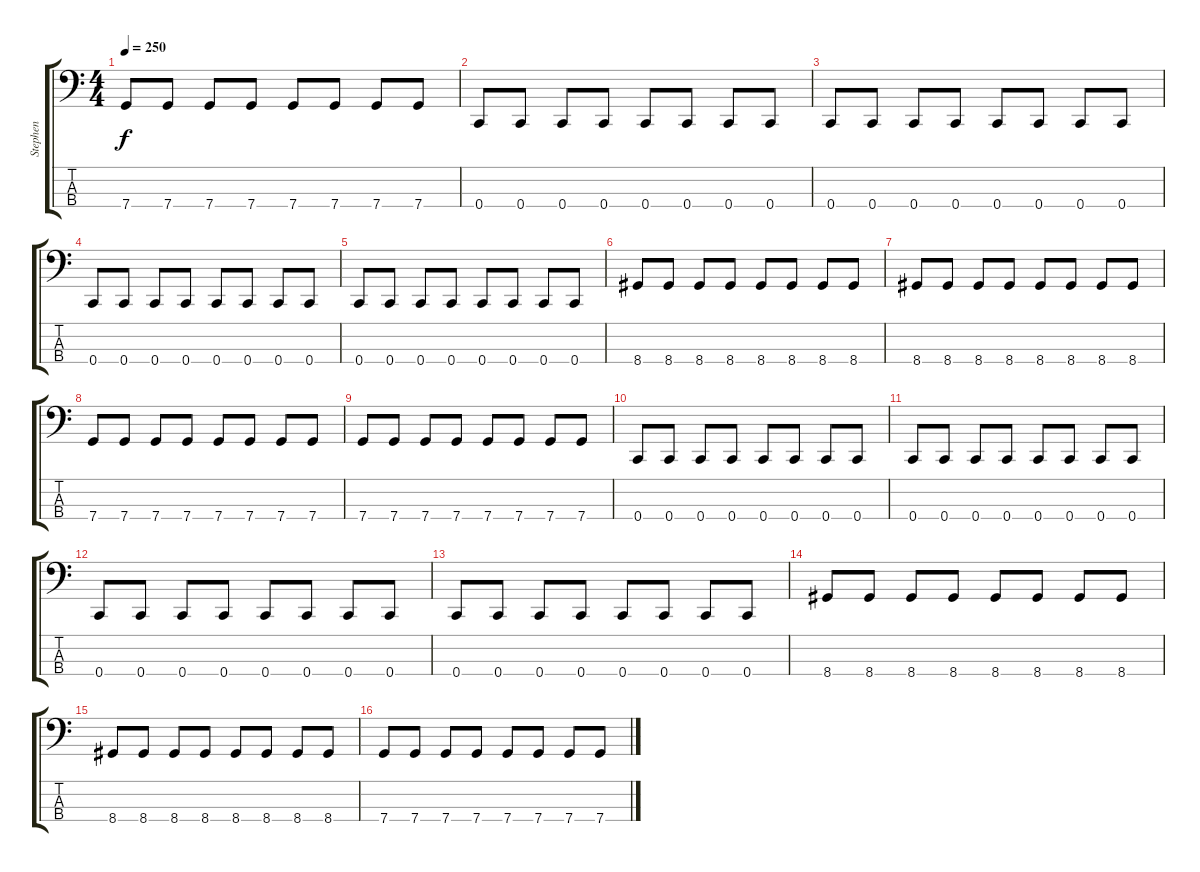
\track ("Stephen" "Stephen") {instrument electricbasspick}
\staff {score tabs}
\tuning (F2 C2 G1 C1) {hide}
\ts (4 4)
\tempo 250
\clef f4
\ks c
7.4.8{dy f} 7.4.8 7.4.8 7.4.8 7.4.8 7.4.8 7.4.8 7.4.8 |
0.4.8 0.4.8 0.4.8 0.4.8 0.4.8 0.4.8 0.4.8 0.4.8 |
0.4.8 0.4.8 0.4.8 0.4.8 0.4.8 0.4.8 0.4.8 0.4.8 |
0.4.8 0.4.8 0.4.8 0.4.8 0.4.8 0.4.8 0.4.8 0.4.8 |
0.4.8 0.4.8 0.4.8 0.4.8 0.4.8 0.4.8 0.4.8 0.4.8 |
8.4.8 8.4.8 8.4.8 8.4.8 8.4.8 8.4.8 8.4.8 8.4.8 |
8.4.8 8.4.8 8.4.8 8.4.8 8.4.8 8.4.8 8.4.8 8.4.8 |
7.4.8 7.4.8 7.4.8 7.4.8 7.4.8 7.4.8 7.4.8 7.4.8 |
7.4.8 7.4.8 7.4.8 7.4.8 7.4.8 7.4.8 7.4.8 7.4.8 |
0.4.8 0.4.8 0.4.8 0.4.8 0.4.8 0.4.8 0.4.8 0.4.8 |
0.4.8 0.4.8 0.4.8 0.4.8 0.4.8 0.4.8 0.4.8 0.4.8 |
0.4.8 0.4.8 0.4.8 0.4.8 0.4.8 0.4.8 0.4.8 0.4.8 |
0.4.8 0.4.8 0.4.8 0.4.8 0.4.8 0.4.8 0.4.8 0.4.8 |
8.4.8 8.4.8 8.4.8 8.4.8 8.4.8 8.4.8 8.4.8 8.4.8 |
8.4.8 8.4.8 8.4.8 8.4.8 8.4.8 8.4.8 8.4.8 8.4.8 |
7.4.8 7.4.8 7.4.8 7.4.8 7.4.8 7.4.8 7.4.8 7.4.8
